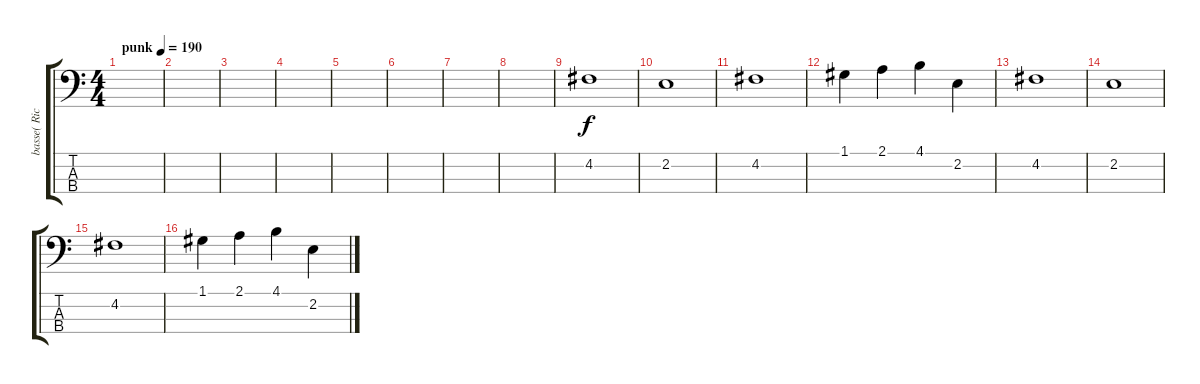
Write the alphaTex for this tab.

\track ("basse( Rick )" "basse( Ric") {instrument electricbasspick}
\staff {score tabs}
\tuning (G2 D2 A1 E1) {hide}
\ts (4 4)
\tempo (190 "punk")
\clef f4
\ks c
|
|
|
|
|
|
|
|
4.2.1 |
2.2.1 |
4.2.1 |
1.1.4 2.1.4 4.1.4 2.2.4 |
4.2.1 |
2.2.1 |
4.2.1 |
1.1.4 2.1.4 4.1.4 2.2.4
